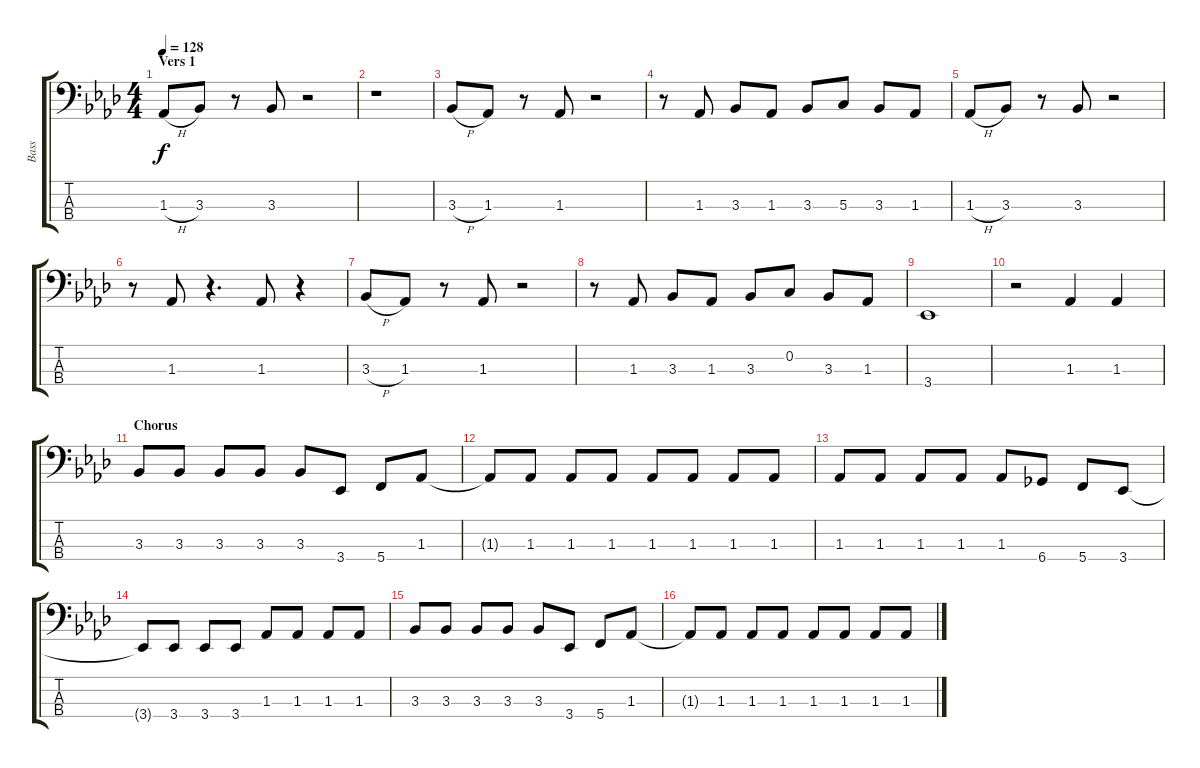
\track ("Bass" "Bass") {instrument electricbassfinger}
\staff {score tabs}
\tuning (F2 C2 G1 C1) {hide}
\ts (4 4)
\section ("" "Vers 1")
\tempo 128
\clef f4
\ks fminor
1.3{h}.8{dy f} 3.3.8 r.8 3.3.8 r.2 |
r.1 |
3.3{h}.8 1.3.8 r.8 1.3.8 r.2 |
r.8 1.3.8 3.3.8 1.3.8 3.3.8 5.3.8 3.3.8 1.3.8 |
1.3{h}.8 3.3.8 r.8 3.3.8 r.2 |
r.8 1.3.8 r.4{d} 1.3.8 r.4 |
3.3{h}.8 1.3.8 r.8 1.3.8 r.2 |
r.8 1.3.8 3.3.8 1.3.8 3.3.8 0.2.8 3.3.8 1.3.8 |
3.4.1 |
r.2 1.3.4 1.3.4 |
\section ("" "Chorus")
3.3.8 3.3.8 3.3.8 3.3.8 3.3.8 3.4.8 5.4.8 1.3.8 |
1.3{t}.8 1.3.8 1.3.8 1.3.8 1.3.8 1.3.8 1.3.8 1.3.8 |
1.3.8 1.3.8 1.3.8 1.3.8 1.3.8 6.4.8 5.4.8 3.4.8 |
3.4{t}.8 3.4.8 3.4.8 3.4.8 1.3.8 1.3.8 1.3.8 1.3.8 |
3.3.8 3.3.8 3.3.8 3.3.8 3.3.8 3.4.8 5.4.8 1.3.8 |
1.3{t}.8 1.3.8 1.3.8 1.3.8 1.3.8 1.3.8 1.3.8 1.3.8
